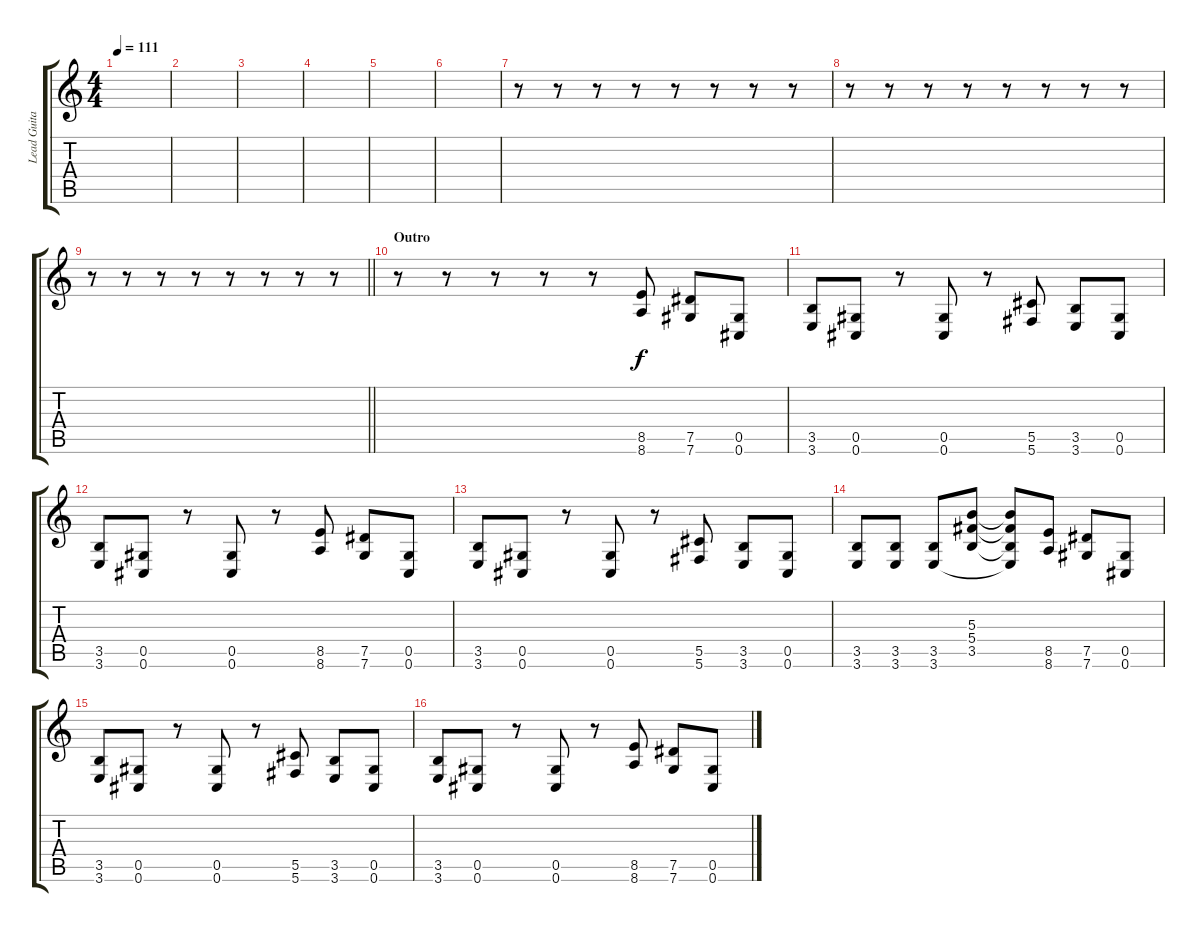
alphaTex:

\track ("Lead Guitar" "Lead Guita") {instrument overdrivenguitar}
\staff {score tabs}
\tuning (Eb4 Bb3 Gb3 Db3 Ab2 Db2) {hide}
\ts (4 4)
\tempo 111
\clef g2
\ks c
|
|
|
|
|
|
r.8 r.8 r.8 r.8 r.8 r.8 r.8 r.8 |
r.8 r.8 r.8 r.8 r.8 r.8 r.8 r.8 |
\barLineRight lightlight
r.8 r.8 r.8 r.8 r.8 r.8 r.8 r.8 |
\section ("" "Outro")
r.8 r.8 r.8 r.8 r.8 (8.5 8.6).8 (7.5 7.6).8 (0.5 0.6).8 |
(3.5 3.6).8 (0.5 0.6).8 r.8 (0.5 0.6).8 r.8 (5.5 5.6).8 (3.5 3.6).8 (0.5 0.6).8 |
(3.5 3.6).8 (0.5 0.6).8 r.8 (0.5 0.6).8 r.8 (8.5 8.6).8 (7.5 7.6).8 (0.5 0.6).8 |
(3.5 3.6).8 (0.5 0.6).8 r.8 (0.5 0.6).8 r.8 (5.5 5.6).8 (3.5 3.6).8 (0.5 0.6).8 |
(3.5 3.6).8 (3.5 3.6).8 (3.5 3.6).8 (5.3 5.4 3.5).8 (5.3{t} 5.4{t} 3.5{t} 3.6{t}).8 (8.5 8.6).8 (7.5 7.6).8 (0.5 0.6).8 |
(3.5 3.6).8 (0.5 0.6).8 r.8 (0.5 0.6).8 r.8 (5.5 5.6).8 (3.5 3.6).8 (0.5 0.6).8 |
(3.5 3.6).8 (0.5 0.6).8 r.8 (0.5 0.6).8 r.8 (8.5 8.6).8 (7.5 7.6).8 (0.5 0.6).8
